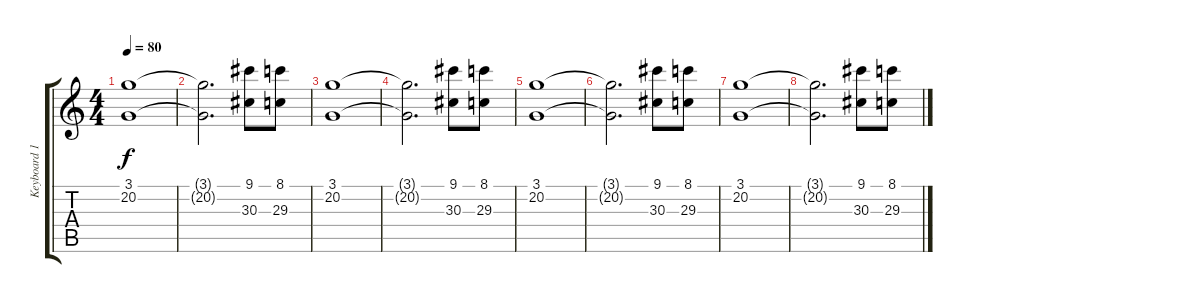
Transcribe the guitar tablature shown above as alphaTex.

\track ("Keyboard 1" "Keyboard 1") {instrument stringensemble1}
\staff {score tabs}
\tuning (E4 B3 G3 D3 A2 E2) {hide}
\ts (4 4)
\tempo 80
\clef g2
\ks c
(3.1 20.2).1{dy f} |
(3.1{t} 20.2{t}).2{d} (9.1 30.3).8 (8.1 29.3).8 |
(3.1 20.2).1 |
(3.1{t} 20.2{t}).2{d} (9.1 30.3).8 (8.1 29.3).8 |
(3.1 20.2).1 |
(3.1{t} 20.2{t}).2{d} (9.1 30.3).8 (8.1 29.3).8 |
(3.1 20.2).1 |
(3.1{t} 20.2{t}).2{d} (9.1 30.3).8 (8.1 29.3).8
